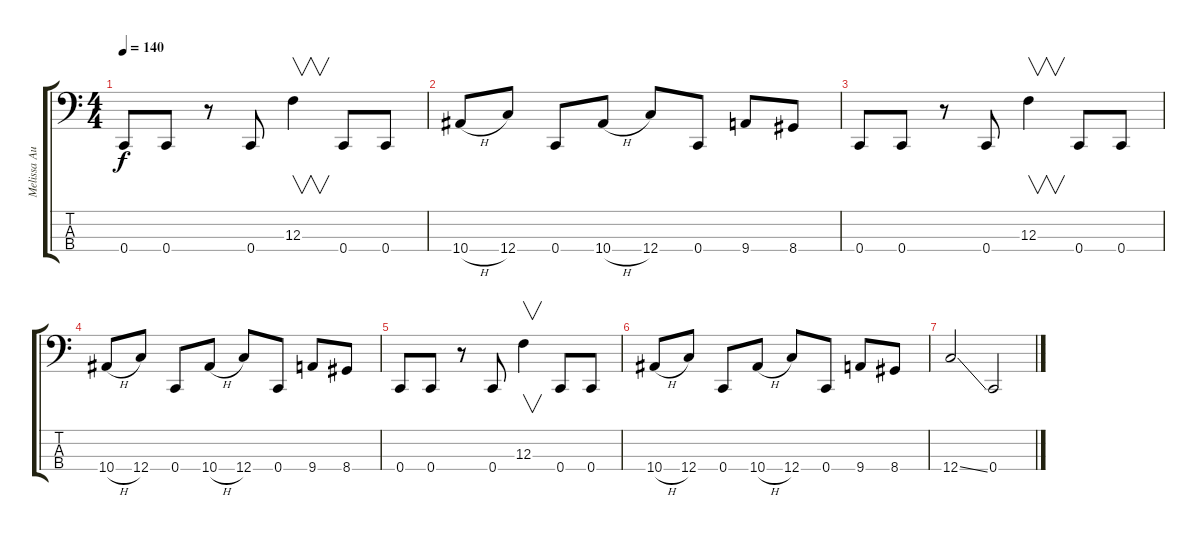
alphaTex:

\track ("Melissa Auf Der Maur" "Melissa Au") {instrument electricbasspick}
\staff {score tabs}
\tuning (Eb2 Bb1 F1 C1) {hide}
\ts (4 4)
\tempo 140
\clef f4
\ks c
0.4.8{dy f} 0.4.8 r.8 0.4.8 12.3.4{v} 0.4.8 0.4.8 |
10.4{h}.8 12.4.8 0.4.8 10.4{h}.8 12.4.8 0.4.8 9.4.8 8.4.8 |
0.4.8 0.4.8 r.8 0.4.8 12.3.4{v} 0.4.8 0.4.8 |
10.4{h}.8 12.4.8 0.4.8 10.4{h}.8 12.4.8 0.4.8 9.4.8 8.4.8 |
0.4.8 0.4.8 r.8 0.4.8 12.3.4{v} 0.4.8 0.4.8 |
10.4{h}.8 12.4.8 0.4.8 10.4{h}.8 12.4.8 0.4.8 9.4.8 8.4.8 |
12.4{ss}.2 0.4.2
